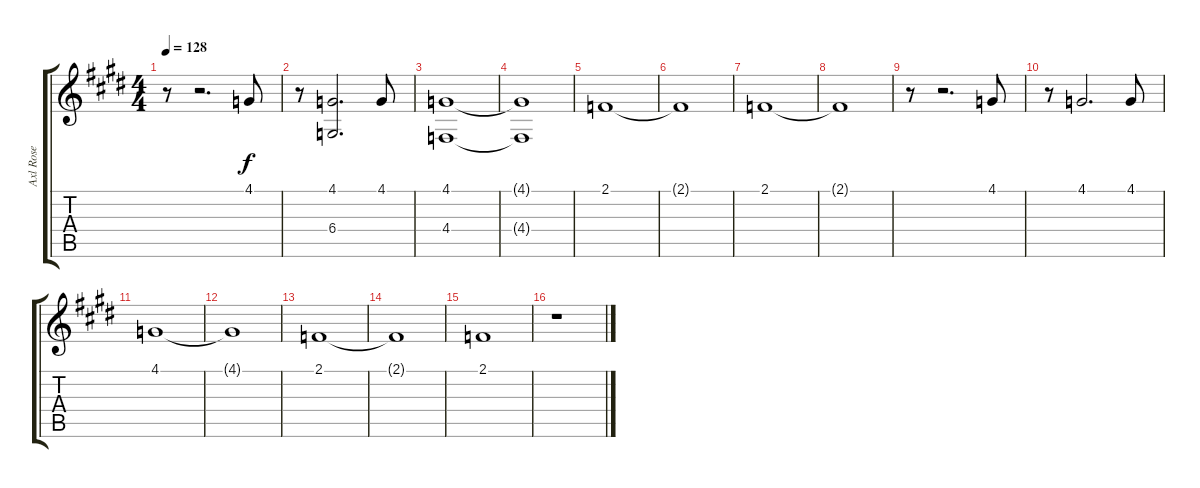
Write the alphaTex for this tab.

\track ("Axl Rose" "Axl Rose") {instrument acousticgrandpiano}
\staff {score tabs}
\tuning (Eb4 Bb3 Gb3 Db3 Ab2 Eb2) {hide}
\ts (4 4)
\tempo 128
\clef g2
\ks e
r.8{dy f} r.2{d} 4.1.8 |
\ks c#minor
r.8 (4.1 6.4).2{d} 4.1.8 |
(4.1 4.4).1 |
(4.1{t} 4.4{t}).1 |
\ks e
2.1.1 |
\ks c#minor
2.1{t}.1 |
2.1.1 |
2.1{t}.1 |
\ks e
r.8 r.2{d} 4.1.8 |
\ks c#minor
r.8 4.1.2{d} 4.1.8 |
4.1.1 |
4.1{t}.1 |
\ks e
2.1.1 |
\ks c#minor
2.1{t}.1 |
2.1.1 |
r.1
